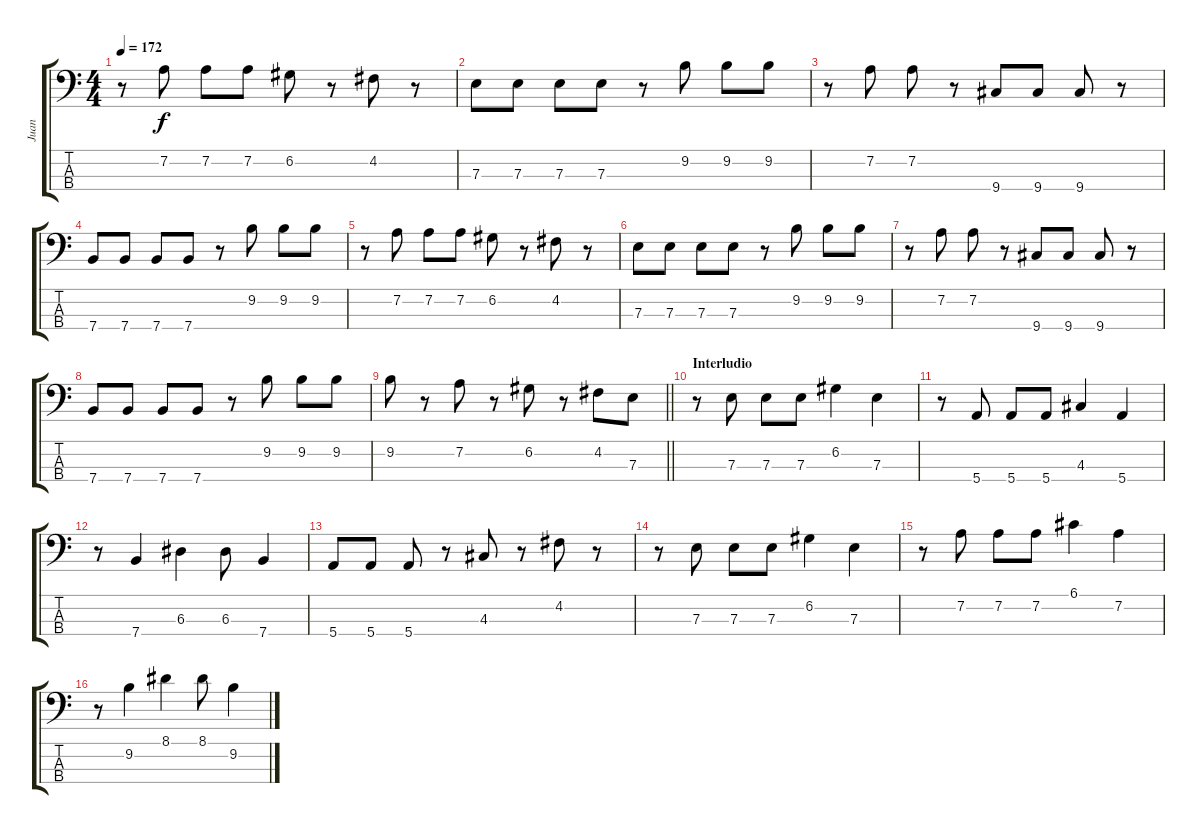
\track ("Juan" "Juan") {instrument electricbassfinger}
\staff {score tabs}
\tuning (G2 D2 A1 E1) {hide}
\ts (4 4)
\tempo 172
\clef f4
\ks c
r.8{dy f} 7.2.8 7.2.8 7.2.8 6.2.8 r.8 4.2.8 r.8 |
7.3.8 7.3.8 7.3.8 7.3.8 r.8 9.2.8 9.2.8 9.2.8 |
r.8 7.2.8 7.2.8 r.8 9.4.8 9.4.8 9.4.8 r.8 |
7.4.8 7.4.8 7.4.8 7.4.8 r.8 9.2.8 9.2.8 9.2.8 |
r.8 7.2.8 7.2.8 7.2.8 6.2.8 r.8 4.2.8 r.8 |
7.3.8 7.3.8 7.3.8 7.3.8 r.8 9.2.8 9.2.8 9.2.8 |
r.8 7.2.8 7.2.8 r.8 9.4.8 9.4.8 9.4.8 r.8 |
7.4.8 7.4.8 7.4.8 7.4.8 r.8 9.2.8 9.2.8 9.2.8 |
\barLineRight lightlight
9.2.8 r.8 7.2.8 r.8 6.2.8 r.8 4.2.8 7.3.8 |
\section ("" "Interludio")
r.8 7.3.8 7.3.8 7.3.8 6.2.4 7.3.4 |
r.8 5.4.8 5.4.8 5.4.8 4.3.4 5.4.4 |
r.8 7.4.4 6.3.4 6.3.8 7.4.4 |
5.4.8 5.4.8 5.4.8 r.8 4.3.8 r.8 4.2.8 r.8 |
r.8 7.3.8 7.3.8 7.3.8 6.2.4 7.3.4 |
r.8 7.2.8 7.2.8 7.2.8 6.1.4 7.2.4 |
r.8 9.2.4 8.1.4 8.1.8 9.2.4
